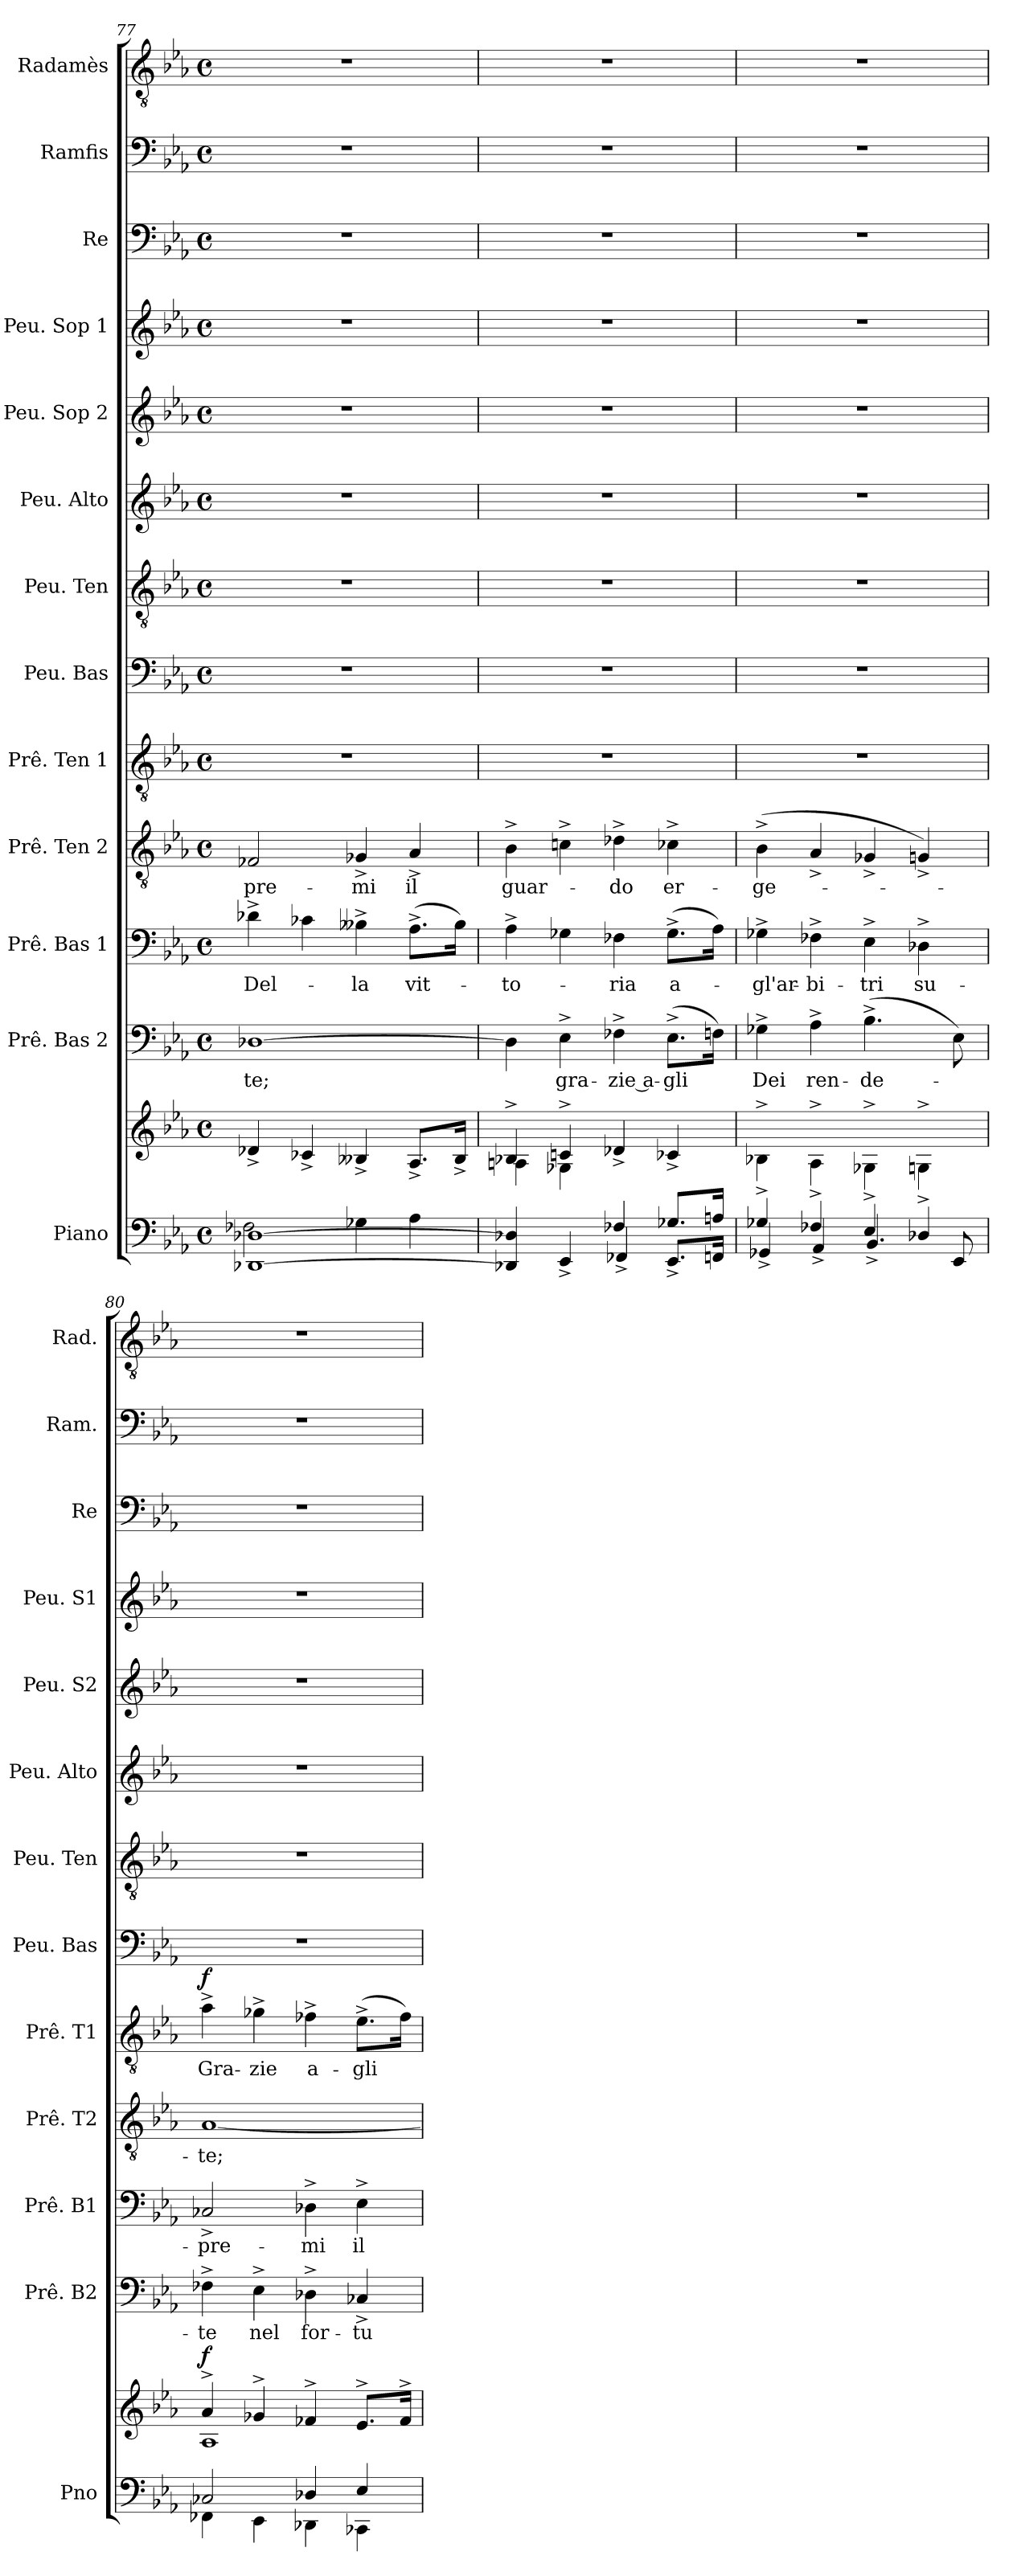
**kern	**kern	**dynam	**kern	**text	**kern	**text	**kern	**text	**kern	**text	**dynam	**kern	**kern	**kern	**kern	**kern	**kern	**kern	**kern
*part13	*part13	*part13	*part12	*part12	*part11	*part11	*part10	*part10	*part9	*part9	*part9	*part8	*part7	*part6	*part5	*part4	*part3	*part2	*part1
*staff14	*staff13	*staff13/14	*staff12	*staff12	*staff11	*staff11	*staff10	*staff10	*staff9	*staff9	*staff9	*staff8	*staff7	*staff6	*staff5	*staff4	*staff3	*staff2	*staff1
*I"Piano	*	*	*I"Prê. Bas 2	*	*I"Prê. Bas 1	*	*I"Prê. Ten 2	*	*I"Prê. Ten 1	*	*	*I"Peu. Bas	*I"Peu. Ten	*I"Peu. Alto	*I"Peu. Sop 2	*I"Peu. Sop 1	*I"Re	*I"Ramfis	*I"Radamès
*I'Pno	*	*	*I'Prê. B2	*	*I'Prê. B1	*	*I'Prê. T2	*	*I'Prê. T1	*	*	*I'Peu. Bas	*I'Peu. Ten	*I'Peu. Alto	*I'Peu. S2	*I'Peu. S1	*I'Re	*I'Ram.	*I'Rad.
*clefF4	*clefG2	*	*clefF4	*	*clefF4	*	*clefGv2	*	*clefGv2	*	*	*clefF4	*clefGv2	*clefG2	*clefG2	*clefG2	*clefF4	*clefF4	*clefGv2
*k[b-e-a-]	*k[b-e-a-]	*	*k[b-e-a-]	*	*k[b-e-a-]	*	*k[b-e-a-]	*	*k[b-e-a-]	*	*	*k[b-e-a-]	*k[b-e-a-]	*k[b-e-a-]	*k[b-e-a-]	*k[b-e-a-]	*k[b-e-a-]	*k[b-e-a-]	*k[b-e-a-]
*M4/4	*M4/4	*	*M4/4	*	*M4/4	*	*M4/4	*	*M4/4	*	*	*M4/4	*M4/4	*M4/4	*M4/4	*M4/4	*M4/4	*M4/4	*M4/4
*met(c)	*met(c)	*	*met(c)	*	*met(c)	*	*met(c)	*	*met(c)	*	*	*met(c)	*met(c)	*met(c)	*met(c)	*met(c)	*met(c)	*met(c)	*met(c)
=77	=77	=77	=77	=77	=77	=77	=77	=77	=77	=77	=77	=77	=77	=77	=77	=77	=77	=77	=77
*^	*	*	*	*	*	*	*	*	*	*	*	*	*	*	*	*	*	*	*
!	!	!	!	!	!LO:LY:b:color=#AA0000	!	!LO:LY:b:color=#0055FF	!	!LO:LY:b:color=#0055FF	!	!	!	!	!	!	!	!	!	!	!
[1DD-X [1D-X	2F-X\	4d-X^/	.	[1D-X	-te;	4d-X^\	Del-	2F-X/	-pre-	1r	.	.	1r	1r	1r	1r	1r	1r	1r	1r
.	.	4c-X^/	.	.	.	4c-X\	.	.	.	.	.	.	.	.	.	.	.	.	.	.
!	!	!	!	!	!	!	!LO:LY:b:color=#0055FF	!	!LO:LY:b:color=#0055FF	!	!	!	!	!	!	!	!	!	!	!
.	4G-X\	4B--X^/	.	.	.	4B--X^\	-la	4G-X^/	-mi	.	.	.	.	.	.	.	.	.	.	.
!	!	!	!	!	!	!	!LO:LY:b:color=#0055FF	!	!LO:LY:b:color=#0055FF	!	!	!	!	!	!	!	!	!	!	!
.	4A-\	8.A-^/L	.	.	.	(>8.A-^\L	vit-	4A-^/	il	.	.	.	.	.	.	.	.	.	.	.
.	.	16B--^/Jk	.	.	.	16B--\Jk)	.	.	.	.	.	.	.	.	.	.	.	.	.	.
=78	=78	=78	=78	=78	=78	=78	=78	=78	=78	=78	=78	=78	=78	=78	=78	=78	=78	=78	=78	=78
*	*	*^	*	*	*	*	*	*	*	*	*	*	*	*	*	*	*	*	*	*
!	!	!	!	!	!	!	!	!LO:LY:b:color=#0055FF	!	!LO:LY:b:color=#0055FF	!	!	!	!	!	!	!	!	!	!	!
2ryy	4DD-X/] 4D-X/]	4B-X^/	4An\	.	4D-\]	.	4A-^\	-to-	4B-^\	guar-	1r	.	.	1r	1r	1r	1r	1r	1r	1r	1r
!	!	!	!	!	!	!LO:LY:b:color=#AA0000	!	!	!	!	!	!	!	!	!	!	!	!	!	!	!
.	4EE-^/	4cn^/	4G-X\	.	4E-^\	gra-	4G-X\	.	4cn^\	.	.	.	.	.	.	.	.	.	.	.	.
!	!	!	!	!	!	!LO:LY:b:color=#AA0000	!	!LO:LY:b:color=#0055FF	!	!LO:LY:b:color=#0055FF	!	!	!	!	!	!	!	!	!	!	!
4F-X/	4FF-X^/	4d-X^/	2ryy	.	4F-X^\	zie a-	4F-X\	-ria	4d-X^\	-do	.	.	.	.	.	.	.	.	.	.	.
!	!	!	!	!	!	!LO:LY:b:color=#AA0000	!	!LO:LY:b:color=#0055FF	!	!LO:LY:b:color=#0055FF	!	!	!	!	!	!	!	!	!	!	!
8.G-X/L	8.EE-^/L	4c-X^/	.	.	(>8.E-^\L	-gli	(>8.G-^\L	a-	4c-X^\	er-	.	.	.	.	.	.	.	.	.	.	.
16A/Jk	16FFn/Jk	.	.	.	16Fn\Jk)	.	16A-\Jk)	.	.	.	.	.	.	.	.	.	.	.	.	.	.
*	*	*v	*v	*	*	*	*	*	*	*	*	*	*	*	*	*	*	*	*	*	*
!!LO:PB:g=z
=79	=79	=79	=79	=79	=79	=79	=79	=79	=79	=79	=79	=79	=79	=79	=79	=79	=79	=79	=79	=79
!	!	!	!	!	!LO:LY:b:color=#AA0000	!	!LO:LY:b:color=#0055FF	!	!LO:LY:b:color=#0055FF	!	!	!	!	!	!	!	!	!	!	!
4G-X^/	4GG-X^/	4B-X^\	.	4G-X^\	Dei	4G-X^\	-gl'ar-	(>4B-^\	-ge-	1r	.	.	1r	1r	1r	1r	1r	1r	1r	1r
!	!	!	!	!	!LO:LY:b:color=#AA0000	!	!LO:LY:b:color=#0055FF	!	!	!	!	!	!	!	!	!	!	!	!	!
4F-X^/	4AA-^/	4A-^\	.	4A-^\	ren-	4F-X^\	-bi-	4A-^/	.	.	.	.	.	.	.	.	.	.	.	.
!	!	!	!	!	!LO:LY:b:color=#AA0000	!	!LO:LY:b:color=#0055FF	!	!	!	!	!	!	!	!	!	!	!	!	!
4E-^/	4.BB-^/	4G-X^\	.	(>4.B-^\	-de-	4E-^\	-tri	4G-X^/	.	.	.	.	.	.	.	.	.	.	.	.
!	!	!	!	!	!	!	!LO:LY:b:color=#0055FF	!	!	!	!	!	!	!	!	!	!	!	!	!
4D-X^/	.	4Gn^\	.	.	.	4D-X^\	su-	4Gn^/)	.	.	.	.	.	.	.	.	.	.	.	.
.	8EE-/	.	.	8E-\)	.	.	.	.	.	.	.	.	.	.	.	.	.	.	.	.
=80	=80	=80	=80	=80	=80	=80	=80	=80	=80	=80	=80	=80	=80	=80	=80	=80	=80	=80	=80	=80
*	*	*^	*	*	*	*	*	*	*	*	*	*	*	*	*	*	*	*	*	*
!	!	!	!	!LO:DY:a	!	!LO:LY:b:color=#AA0000	!	!LO:LY:b:color=#0055FF	!	!LO:LY:b:color=#0055FF	!	!LO:LY:b:color=#0055FF	!LO:DY:a	!	!	!	!	!	!	!	!
2C-X/	4FF-X\	4a-^/	1A-	f	4F-X^\	-te	2C-X^/	-pre-	[1A-	-te;	4a-^\	Gra-	f	1r	1r	1r	1r	1r	1r	1r	1r
!	!	!	!	!	!	!LO:LY:b:color=#AA0000	!	!	!	!	!	!LO:LY:b:color=#0055FF	!	!	!	!	!	!	!	!	!
.	4EE-\	4g-X^/	.	.	4E-^\	nel	.	.	.	.	4g-X^\	-zie	.	.	.	.	.	.	.	.	.
!	!	!	!	!	!	!LO:LY:b:color=#AA0000	!	!LO:LY:b:color=#0055FF	!	!	!	!LO:LY:b:color=#0055FF	!	!	!	!	!	!	!	!	!
4D-X/	4DD-X\	4f-X^/	.	.	4D-X^\	for-	4D-X^\	-mi	.	.	4f-X^\	a-	.	.	.	.	.	.	.	.	.
!	!	!	!	!	!	!LO:LY:b:color=#AA0000	!	!LO:LY:b:color=#0055FF	!	!	!	!LO:LY:b:color=#0055FF	!	!	!	!	!	!	!	!	!
4E-/	4CC-X\	8.e-^/L	.	.	4C-X^/	-tu-	4E-^\	il	.	.	(>8.e-^\L	-gli	.	.	.	.	.	.	.	.	.
.	.	16f-^/Jk	.	.	.	.	.	.	.	.	16f-\Jk)	.	.	.	.	.	.	.	.	.	.
*v	*v	*	*	*	*	*	*	*	*	*	*	*	*	*	*	*	*	*	*	*	*
*	*v	*v	*	*	*	*	*	*	*	*	*	*	*	*	*	*	*	*	*	*
=	=	=	=	=	=	=	=	=	=	=	=	=	=	=	=	=	=	=	=
*-	*-	*-	*-	*-	*-	*-	*-	*-	*-	*-	*-	*-	*-	*-	*-	*-	*-	*-	*-
